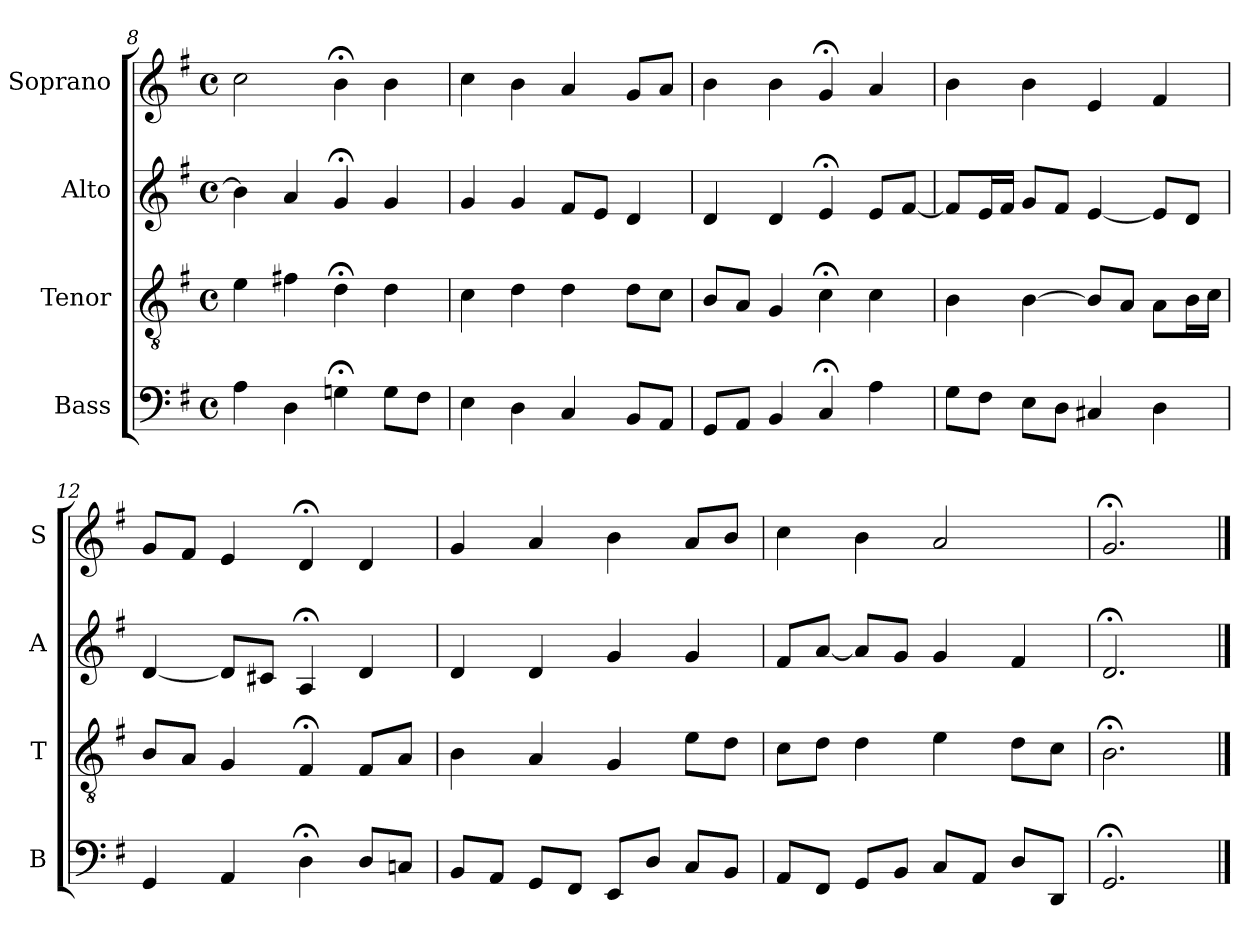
**kern	**kern	**kern	**kern
*part4	*part3	*part2	*part1
*staff4	*staff3	*staff2	*staff1
*I"Bass	*I"Tenor	*I"Alto	*I"Soprano
*I'B	*I'T	*I'A	*I'S
*clefF4	*clefGv2	*clefG2	*clefG2
*k[f#]	*k[f#]	*k[f#]	*k[f#]
*G:	*G:	*G:	*G:
*M4/4	*M4/4	*M4/4	*M4/4
*met(c)	*met(c)	*met(c)	*met(c)
=8	=8	=8	=8
4A	4e	4b]	2cc
4D	4f#X	4a	.
4Gn;<	4d;<	4g;<	4b;<
8GL	4d	4g	4b
8F#J	.	.	.
=9	=9	=9	=9
4E	4c	4g	4cc
4D	4d	4g	4b
4C	4d	8f#L	4a
.	.	8eJ	.
8BBL	8dL	4d	8gL
8AAJ	8cJ	.	8aJ
=10	=10	=10	=10
8GGL	8BL	4d	4b
8AAJ	8AJ	.	.
4BB	4G	4d	4b
4C;<	4c;<	4e;<	4g;<
4A	4c	8eL	4a
.	.	[8f#J	.
=11	=11	=11	=11
8GL	4B	8f#L]	4b
8F#J	.	16eL	.
.	.	16f#JJ	.
8EL	[4B	8gL	4b
8DJ	.	8f#J	.
4C#X	8BL]	[4e	4e
.	8AJ	.	.
4D	8AL	8eL]	4f#
.	16BL	8dJ	.
.	16cJJ	.	.
=12	=12	=12	=12
4GG	8BL	[4d	8gL
.	8AJ	.	8f#J
4AA	4G	8dL]	4e
.	.	8c#XJ	.
4D;<	4F#;<	4A;<	4d;<
8DL	8F#L	4d	4d
8CnJ	8AJ	.	.
=13	=13	=13	=13
8BBL	4B	4d	4g
8AAJ	.	.	.
8GGL	4A	4d	4a
8FF#J	.	.	.
8EEL	4G	4g	4b
8DJ	.	.	.
8CL	8eL	4g	8aL
8BBJ	8dJ	.	8bJ
=14	=14	=14	=14
8AAiL	8ciL	8f#iL	4cci
8FF#J	8dJ	[8aJ	.
8GGL	4d	8aL]	4b
8BBJ	.	8gJ	.
8CL	4e	4g	2a
8AAJ	.	.	.
8DL	8dL	4f#	.
8DDJ	8cJ	.	.
=15	=15	=15	=15
2.GG;<	2.B;<	2.d;<	2.g;<
==	==	==	==
*-	*-	*-	*-
